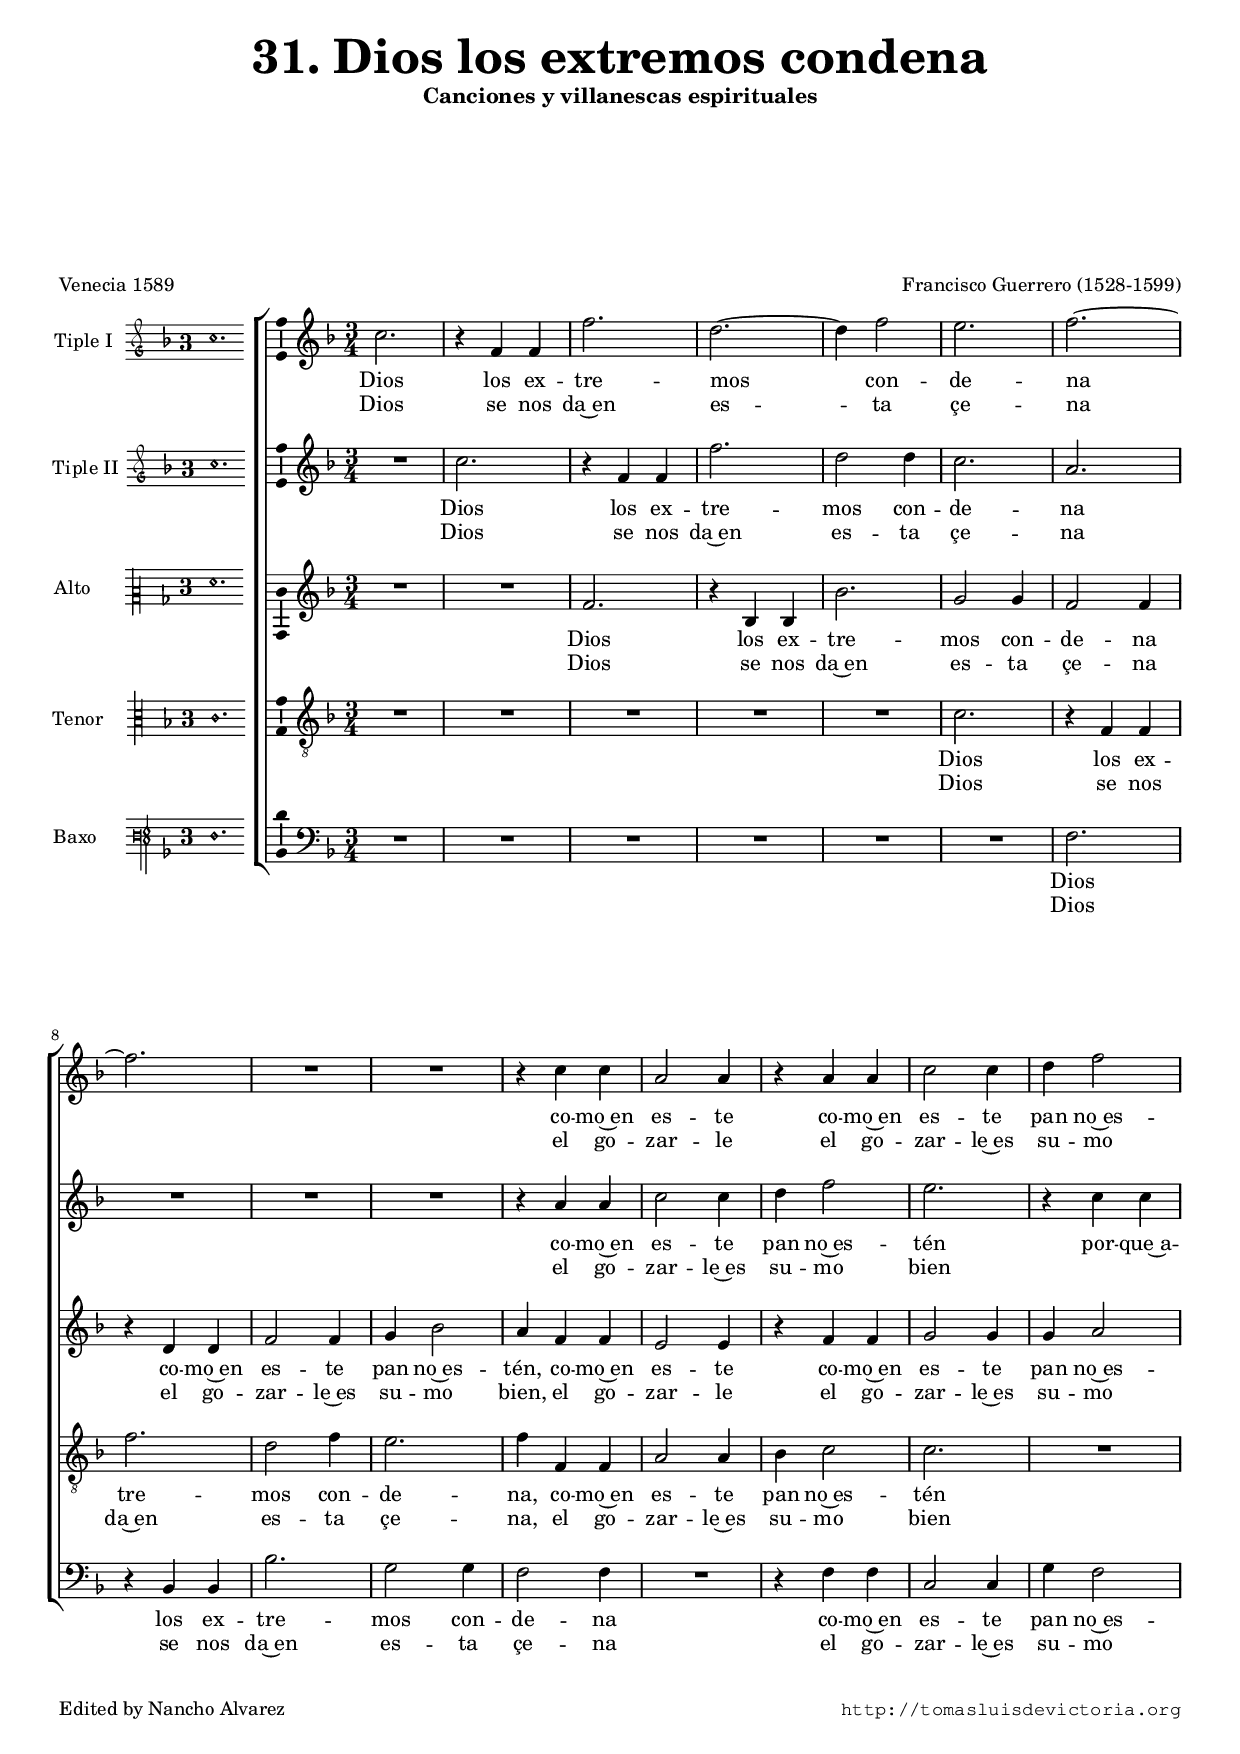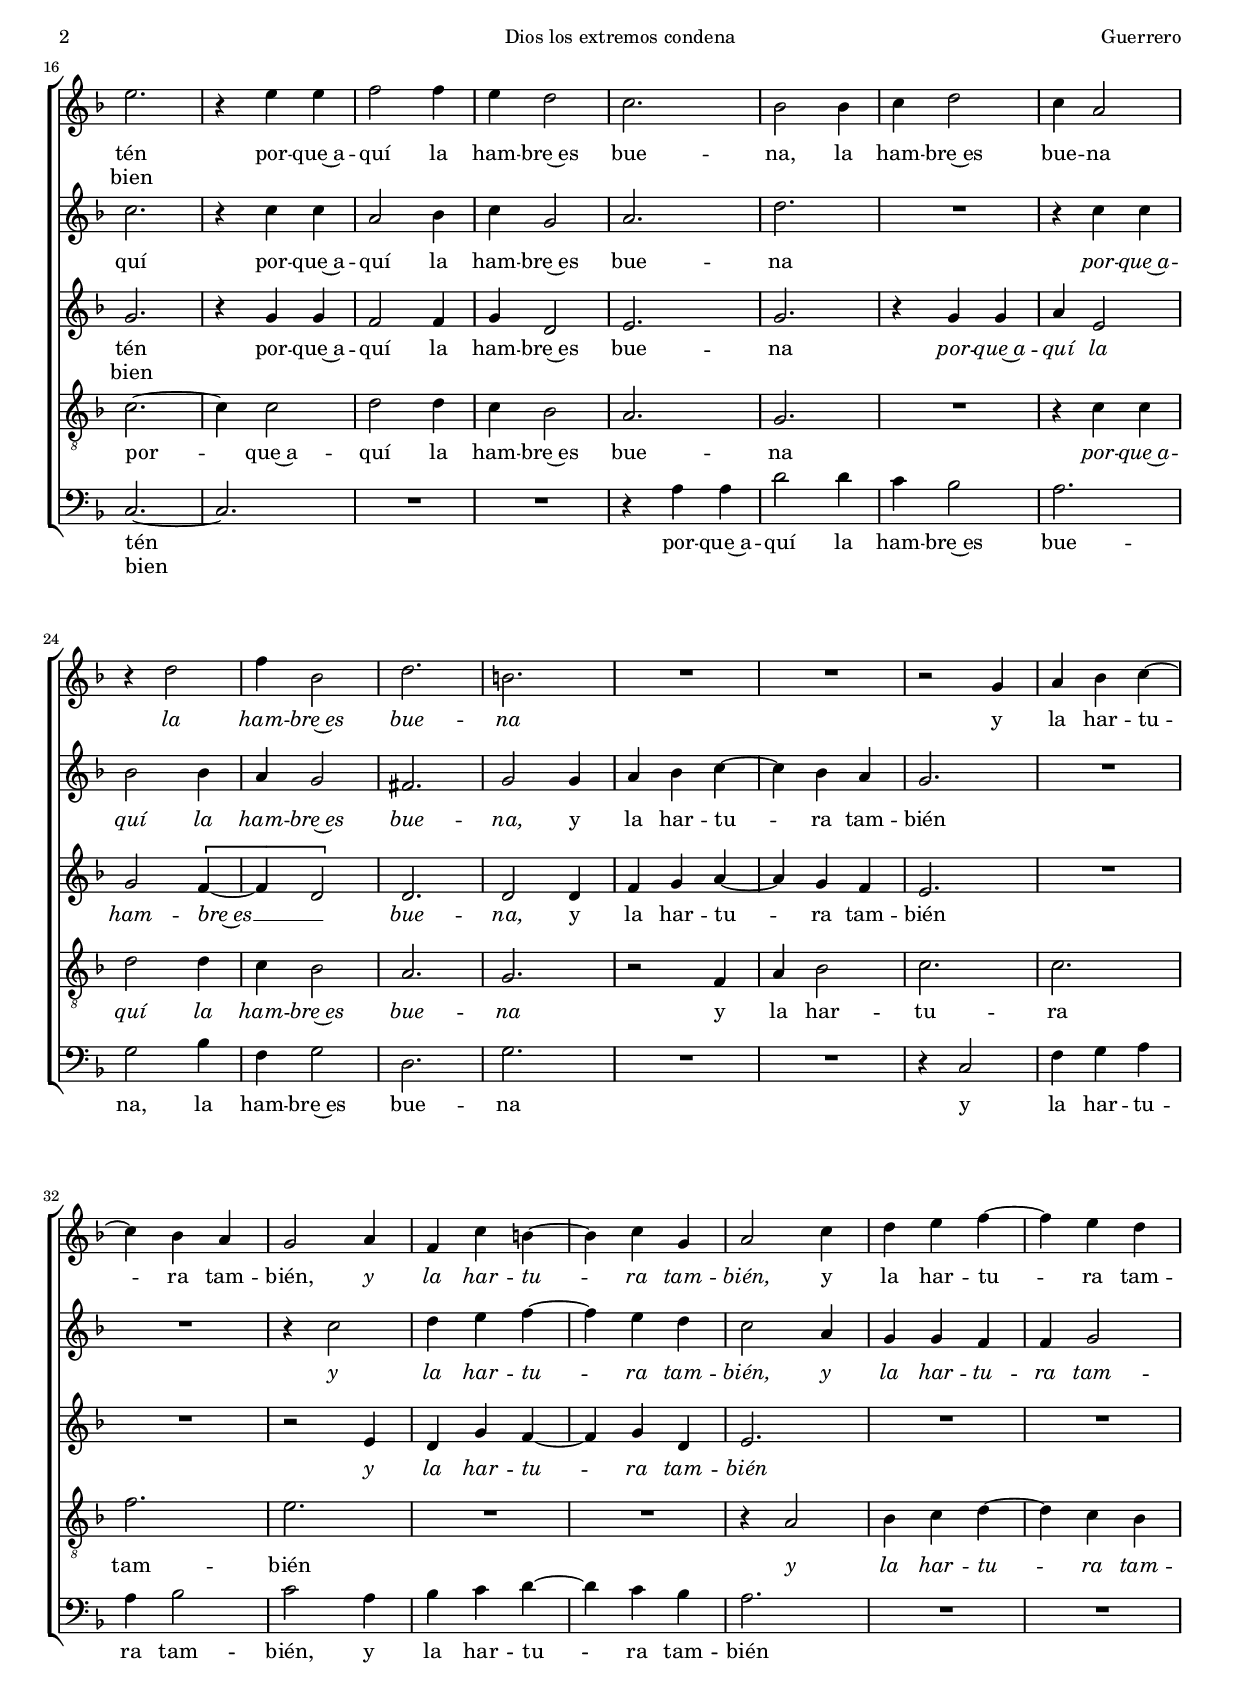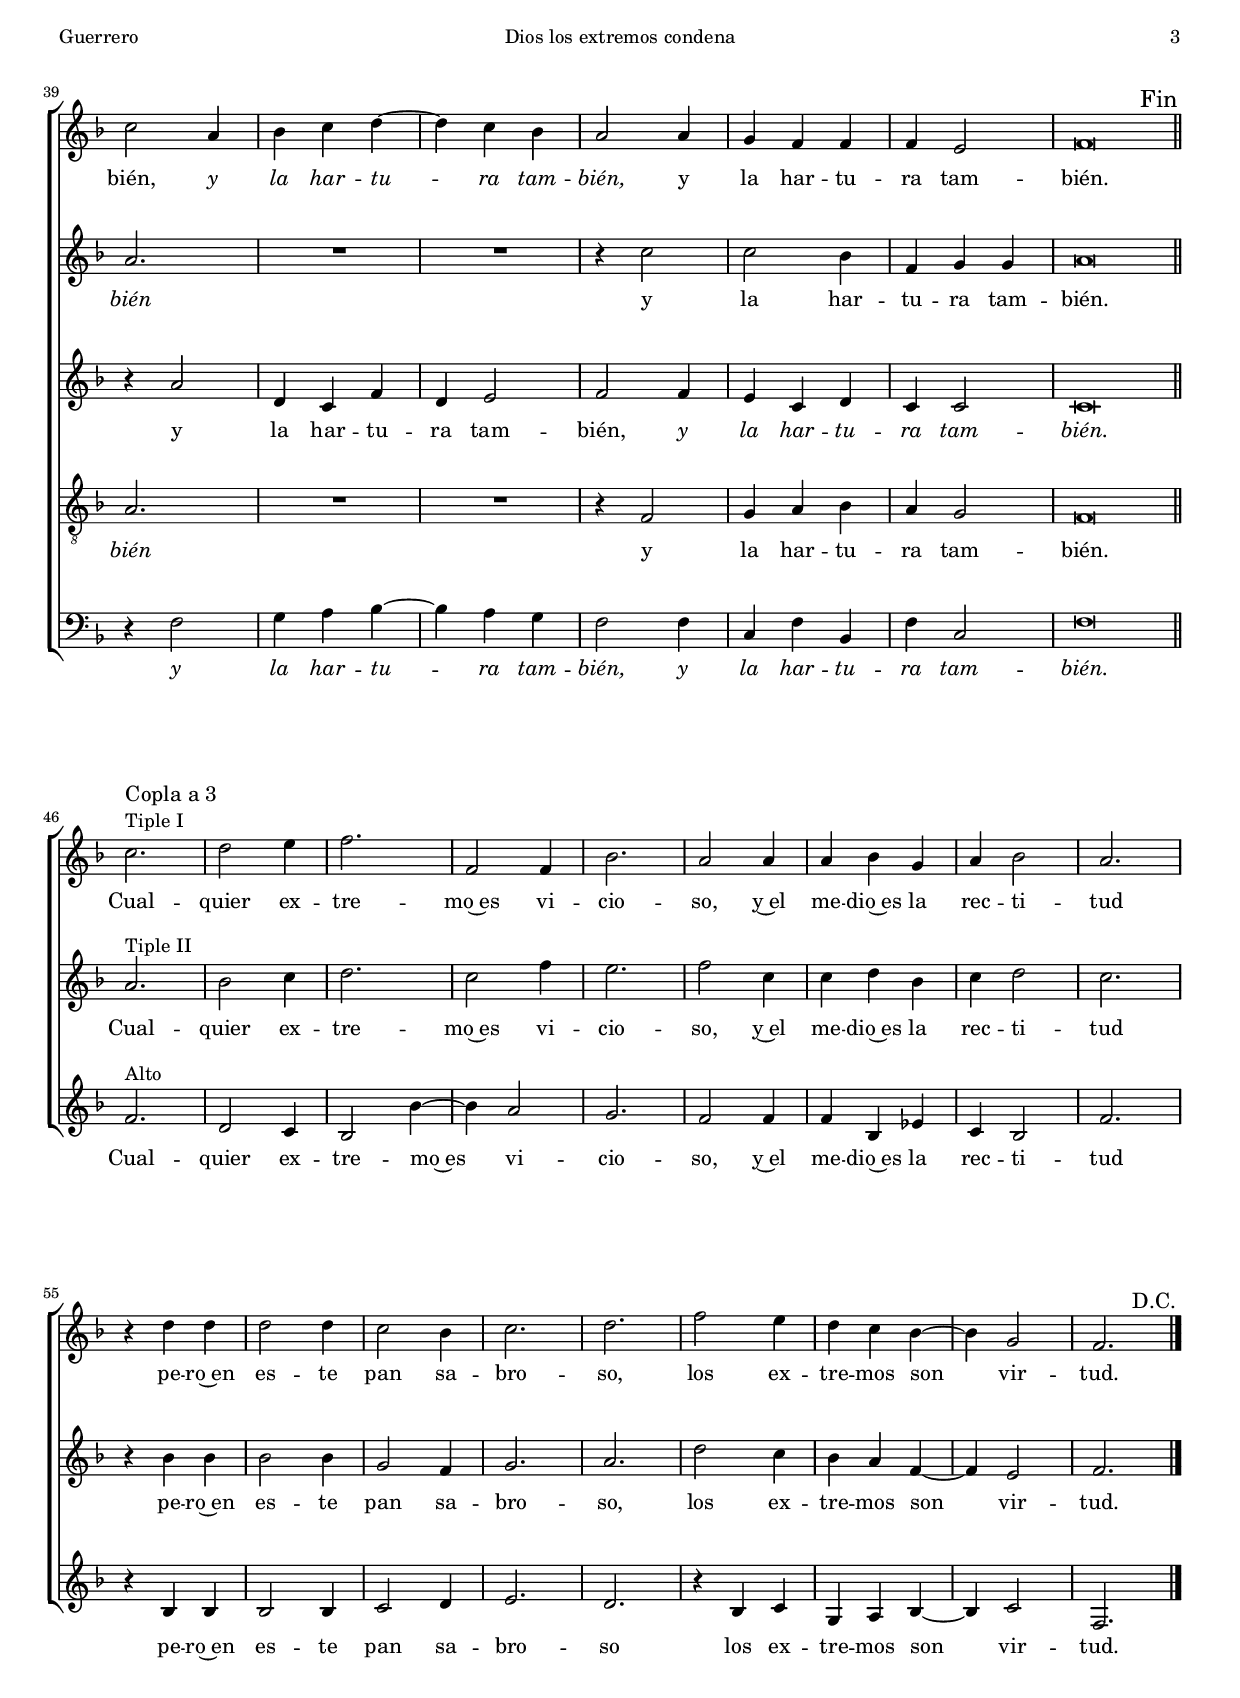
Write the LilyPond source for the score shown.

\version "2.18.0"

#(set-default-paper-size "a4")
#(set-global-staff-size 16.5)
#(ly:set-option 'point-and-click #f)
%mobile -s13.5 -i2.8

italicas=\override LyricText.font-shape = #'italic
rectas=\override LyricText.font-shape = #'upright
ss=\once \set suggestAccidentals = ##t
incipitwidth = 20

htitle="Dios los extremos condena"
hcomposer="Guerrero"

\header {
	title=\markup{\fontsize #4 "31. Dios los extremos condena"}
	subtitle=\markup{"Canciones y villanescas espirituales" }
	subsubtitle=\markup{\null \vspace #6 }
	composer="Francisco Guerrero (1528-1599)"
        pdfauthor=\composer
	%opus="(-)"
	poet=\markup{"Venecia 1589"}
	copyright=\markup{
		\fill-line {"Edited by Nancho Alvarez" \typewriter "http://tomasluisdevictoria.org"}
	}
%	tagline=""
}


global={\key f \major \time 3/4 \skip 1*3/4*45 \bar "||" \break
				\skip 1*3/4*18 \bar "|." }

cantus=\relative c''{
	c2.
	r4 f, f
	f'2.
	d ~
	d4 f2
	e2.
	f ~
	f
	R1*3/4*2
	r4 c c
	a2 a4
	r4 a a
	c2 c4
	d f2
	e2.
	r4 e e
	f2 f4
	e d2
	c2.
	bes2 bes4
	c d2
	c4 a2
	r4 d2
	f4 bes,2
	d2. 
	b
	R1*3/4*2
	r2 g4
	a bes c ~
	c bes a
	g2 a4
	f c' b ~
	b c g
	a2 c4 
	d e f ~
	f e d
	c2 a4
	bes4 c d ~
	d c bes
	a2 a4
	g f f
	f e2
	f\breve*3/8
	\override Score.RehearsalMark.self-alignment-X = #right
        \override Score.RehearsalMark.break-visibility = #begin-of-line-invisible
        \mark \markup{"Fin"}
        \once \override Score.TextScript.padding = #1.0
        s4*0^\markup{\column{\larger "Copla a 3" "Tiple I"}}
        c'2.
        d2 e4
        f2.
        f,2 f4
        bes2.
        a2 a4
        a4 bes g
        a bes2
        a2.
        r4 d d
        d2 d4
        c2 bes4
        c2.
        d
        f2 e4
        d4 c bes ~
        bes g2
        f2.
        \mark \markup{\smaller "D.C."}
}

cantusdos=\relative c''{
	R1*3/4
	c2.
	r4 f, f
	f'2.
	d2 d4
	c2.
	a2.
	R1*3/4*3
	r4 a a
	c2 c4
	d f2
	e2.
	r4 c c
	c2.
	r4 c c
	a2 bes4
	c g2
	a2.
	d2.
	R1*3/4
	r4 c c
	bes2 bes4
	a g2
	fis2.
	g2 g4
	a bes c ~
	c bes a 
	g2.
	R1*3/4*2
	r4 c2
	d4 e f ~
	f e d
	c2 a4
	g4 g f
	f g2
	a2.
	R1*3/4*2
	r4 c2
	c2 bes4
	f g g
	a\breve*3/8
	s4*0^\markup{"Tiple II"}
	a2.
	bes2 c4
	d2.
	c2 f4
	e2.
	f2 c4
	c d bes
	c d2
	c2.
	r4 bes bes
	bes2 bes4
	g2 f4
	g2.
	a
	d2 c4
	bes a f ~
	f e2
	f2.
}

altus=\relative c'{
	R1*3/4*2
	f2.
	r4 bes, bes
	bes'2.
	g2 g4
	f2 f4
	r4 d d
	f2 f4
	g4 bes2
	a4 f f
	e2 e4
	r4 f f
	g2 g4
	g a2
	g2.
	r4 g g
	f2 f4
	g d2
	e2.
	g2.
	r4 g g
	a e2
	g2 \[f4 ~
	f d2\]
	d2.
	d2 d4
	f g a ~
	a g f 
	e2.
	R1*3/4*2
	r2 e4
	d g f ~
	f g d
	e2.
	R1*3/4*2
	r4 a2
	d,4 c f
	d e2
	f f4
	e c d
	c c2
	c\breve*3/8
	s4*0^\markup{"Alto"}
	f2.
	d2 c4
	bes2 bes'4 ~
	bes a2
	g2.
	f2 f4
	f bes, ees
	c4 bes2
	f'2.
	r4 bes, bes
	bes2 bes4
	c2 d4
	e2.
	d
	r4 bes c
	g a bes ~
	bes c2
	f,2.
}

tenor=\relative c'{
	R1*3/4*5
	c2.
	r4 f, f
	f'2.
	d2 f4
	e2.
	f4 f, f
	a2 a4
	bes4 c2
	c2.
	R1*3/4
	c2. ~
	c4 c2
	d2 d4
	c bes2
	a2.
	g2.
	R1*3/4
	r4 c c
	d2 d4
	c bes2
	a2.
	g
	r2 f4
	a bes2
	c2.
	c
	f
	e
	R1*3/4*2
	r4 a,2
	bes4 c d ~
	d c bes
	a2.
	R1*3/4*2
	r4 f2
	g4 a bes
	a g2
	f\breve*3/8
}

bassus=\relative c{
	R1*3/4*6
	f2.
	r4 bes, bes
	bes'2.
	g2 g4
	f2 f4
	R1*3/4
	r4 f f
	c2 c4
	g'4 f2
	c2. ~
	c
	R1*3/4*2
	r4 a' a
	d2 d4
	c bes2
	a2.
	g2 bes4
	f g2
	d2.
	g
	R1*3/4*2
	r4 c,2
	f4 g a
	a bes2
	c2 a4
	bes c d ~
	d c bes
	a2.
	R1*3/4*2
	r4 f2
	g4 a bes ~
	bes a g
	f2 f4
	c f bes,
	f' c2
	f\breve*3/8
}

textocantus=\lyricmode{
Dios los ex -- tre -- mos con -- de -- na % estremos
co -- mo~en es -- te
co -- mo~en es -- te pan no~es -- tén
por -- que~a -- quí la ham -- bre~es bue -- na,
la ham -- bre~es bue -- na
\italicas
la ham -- bre~es bue -- na
\rectas
y la har -- tu -- ra tam -- bién, % tanbién
\italicas
y la har -- tu -- ra tam -- bién,
\rectas
y la har -- tu -- ra tam -- bién,
\italicas
y la har -- tu -- ra tam -- bién,
\rectas
y la har -- tu -- ra tam -- bién.
Cual -- quier ex -- tre -- mo~es vi -- cio -- so, % Qualquier extremo
y~el me -- dio~es la rec -- ti -- tud
pe -- ro~en es -- te pan sa -- bro -- so,
los ex -- tre -- mos son vir -- tud. % extremos
}
textocantusb=\lyricmode{
Dios se nos da~en es -- ta çe -- na
el go -- zar -- le
el go -- zar -- le~es su -- mo bien
}

textocantusdos=\lyricmode{
Dios los ex -- tre -- mos con -- de -- na
co -- mo~en es -- te pan no~es -- tén
por -- que~a -- quí
por -- que~a -- quí la ham -- bre~es bue -- na
\italicas
por -- que~a -- quí la ham -- bre~es bue -- na,
\rectas
y la har -- tu -- ra tam -- bién
\italicas
y la har -- tu -- ra tam -- bién,
y la har -- tu -- ra tam -- bién
\rectas
y la har -- tu -- ra tam -- bién.
Cual -- quier ex -- tre -- mo~es vi -- cio -- so,
y~el me -- dio~es la rec -- ti -- tud
pe -- ro~en es -- te pan sa -- bro -- so,
los ex -- tre -- mos son vir -- tud.
}
textocantusdosb=\lyricmode{
Dios se nos da~en es -- ta çe -- na
el go -- zar -- le~es su -- mo bien
}

textoaltus=\lyricmode{
Dios los ex -- tre -- mos con -- de -- na
co -- mo~en es -- te pan no~es -- tén,
co -- mo~en es -- te
co -- mo~en es -- te pan no~es -- tén
por -- que~a -- quí la ham -- bre~es bue -- na
\italicas
por -- que~a -- quí la ham -- bre~es __ _ bue -- na,
\rectas
y la har -- tu -- ra tam -- bién
\italicas
y la har -- tu -- ra tam -- bién
\rectas
y la har -- tu -- ra tam -- bién,
\italicas
y la har -- tu -- ra tam -- bién.
\rectas
Cual -- quier ex -- tre -- mo~es vi -- cio -- so,
y~el me -- dio~es la rec -- ti -- tud
pe -- ro~en es -- te pan sa -- bro -- so
los ex -- tre -- mos son vir -- tud.
}
textoaltusb=\lyricmode{
Dios se nos da~en es -- ta çe -- na
el go -- zar -- le~es su -- mo bien,
el go -- zar -- le
el go -- zar -- le~es su -- mo bien
}

textotenor=\lyricmode{
Dios los ex -- tre -- mos con -- de -- na,
co -- mo~en es -- te pan no~es -- tén
por -- que~a -- quí la ham -- bre~es bue -- na
\italicas
por -- que~a -- quí la ham -- bre~es bue -- na
\rectas
y la har -- tu -- ra tam -- bién
\italicas
y la har -- tu -- ra tam -- bién
\rectas
y la har -- tu -- ra tam -- bién.
}
textotenorb=\lyricmode{
Dios se nos da~en es -- ta çe -- na,
el go -- zar -- le~es su -- mo bien
}

textobassus=\lyricmode{
Dios los ex -- tre -- mos con -- de -- na
co -- mo~en es -- te pan no~es -- tén
por -- que~a -- quí la ham -- bre~es bue -- na,
la ham -- bre~es bue -- na
y la har -- tu -- ra tam -- bién,
y la har -- tu -- ra tam -- bién
\italicas
y la har -- tu -- ra tam -- bién,
y la har -- tu -- ra tam -- bién.
}
textobassusb=\lyricmode{
Dios se nos da~en es -- ta çe -- na
el go -- zar -- le~es su -- mo bien

}

incipitcantus=\markup{
	\score{
		{ 
		\set Staff.instrumentName="Tiple I  "
		\override NoteHead.style = #'neomensural
		\override Rest.style = #'neomensural
		\override Staff.TimeSignature.style = #'single-digit
		\cadenzaOn 
		\clef "petrucci-g"
		\key f \major
		\time 3/4
		c''1.
		} 
	\layout {
		\context {\Voice
			\remove Ligature_bracket_engraver
			\consists Mensural_ligature_engraver
		}
		line-width=\incipitwidth
		indent = 0
	}
	}
}

incipitcantusdos=\markup{
	\score{
		{ 
		\set Staff.instrumentName="Tiple II "
		\override NoteHead.style = #'neomensural
		\override Rest.style = #'neomensural
		\override Staff.TimeSignature.style = #'single-digit
		\cadenzaOn 
		\clef "petrucci-g"
		\key f \major
		\time 3/4
		c''1.
		} 
	\layout {
		\context {\Voice
			\remove Ligature_bracket_engraver
			\consists Mensural_ligature_engraver
		}
		line-width=\incipitwidth
		indent = 0
	}
	}
}

incipitaltus=\markup{
	\score{
		{ 
		\set Staff.instrumentName="Alto      "
		\override NoteHead.style = #'neomensural
		\override Rest.style = #'neomensural
		\override Staff.TimeSignature.style = #'single-digit
		\cadenzaOn 
		\clef "petrucci-c2"
		\key f \major
		\time 3/4
		f'1.
		} 
	\layout {
		\context {\Voice
			\remove Ligature_bracket_engraver
			\consists Mensural_ligature_engraver
		}
		line-width=\incipitwidth
		indent = 0
	}
	}
}

incipittenor=\markup{
	\score{
		{ 
		\set Staff.instrumentName="Tenor    "
		\override NoteHead.style = #'neomensural 
		\override Rest.style = #'neomensural
		\override Staff.TimeSignature.style = #'single-digit
		\cadenzaOn 
		\clef "petrucci-c3"
		\key f \major
		\time 3/4
		c'1.
		} 
	\layout {
		\context {\Voice
			\remove Ligature_bracket_engraver
			\consists Mensural_ligature_engraver
		}
		line-width=\incipitwidth
		indent=0
	}
	}
}

incipitbassus=\markup{
	\score{
		{ 
		\set Staff.instrumentName="Baxo     "
		\override NoteHead.style = #'neomensural 
		\override Rest.style = #'neomensural
		\override Staff.TimeSignature.style = #'single-digit
		\cadenzaOn 
		\clef "petrucci-f3"
		\key f \major
		\time 3/4
		f1.
		} 
	\layout {
		\context {\Voice
			\remove Ligature_bracket_engraver
			\consists Mensural_ligature_engraver
		}
		line-width=\incipitwidth
		indent=0
	}
	}
}



\score {\transpose c' c'{
\new ChoirStaff<<

	\new Staff <<\global
	\new Voice="v1" {
		\set Staff.instrumentName=\incipitcantus
		\clef "treble"
		\cantus }
	\new Lyrics \lyricsto "v1" {\textocantus }
	\new Lyrics \lyricsto "v1" {\textocantusb }
	>>

	\new Staff <<\global
	\new Voice="v5" {
		\set Staff.instrumentName=\incipitcantusdos
		\clef "treble"
		\cantusdos }
	\new Lyrics \lyricsto "v5" {\textocantusdos }
	\new Lyrics \lyricsto "v5" {\textocantusdosb }

	>>

	\new Staff <<\global
	\new Voice="v2" {
		\set Staff.instrumentName=\incipitaltus
		\clef "treble"
		\altus }
	\new Lyrics \lyricsto "v2" {\textoaltus }
	\new Lyrics \lyricsto "v2" {\textoaltusb }
	
	>>
	
	\new Staff <<\global
	\new Voice="v3" {
		\set Staff.instrumentName=\incipittenor
		\clef "G_8"
		\tenor }
	\new Lyrics \lyricsto "v3" {\textotenor }
	\new Lyrics \lyricsto "v3" {\textotenorb }
	>>

	\new Staff <<\global
	\new Voice="v4" {
		\set Staff.instrumentName=\incipitbassus
		\clef "bass"
		\bassus }
	\new Lyrics \lyricsto "v4" {\textobassus }
	\new Lyrics \lyricsto "v4" {\textobassusb }
	>>
	
>>

	}%transpose

\layout{ 
	\context {\Lyrics 
		\override VerticalAxisGroup.staff-affinity = #UP
		\override VerticalAxisGroup.nonstaff-relatedstaff-spacing =
			#'((basic-distance . 0) (minimum-distance . 0) (padding . 1))
		\override LyricText.font-size = #1.2
		\override LyricHyphen.minimum-distance = #0.5
	}
	\context {\Score 
		tempoHideNote = ##t
		\override BarNumber.padding = #2 
	}
	\context {\Voice 
		%melismaBusyProperties = #'()
		%autoBeaming = ##f
	}
	\context {\Staff 
                \RemoveEmptyStaves
                %\override VerticalAxisGroup.remove-first = ##t
		\override VerticalAxisGroup.staff-staff-spacing =
			#'((basic-distance . 11) (minimum-distance . 0) (padding . 1))
		\consists Ambitus_engraver 
		\override LigatureBracket.padding = #1
	}
}

%\midi { \mtempo }

}


\paper{
	evenHeaderMarkup=\markup  \fill-line { \fromproperty #'page:page-number-string \htitle \hcomposer }
	oddHeaderMarkup= \markup  \fill-line { \on-the-fly #not-first-page \hcomposer \on-the-fly #not-first-page \htitle \on-the-fly #not-first-page \fromproperty #'page:page-number-string }
	system-count=8
	%page-count = 8
	ragged-last-bottom = ##f
	indent=3.5\cm
	system-system-spacing =
	#'((basic-distance . 20) (minimum-distance . 0) (padding . 5))
	top-system-spacing = % header
	#'((basic-distance . 9) (minimum-distance . 0) (padding . 0))
	last-bottom-spacing = % footer
	#'((basic-distance . 12) (minimum-distance . 0) (padding . 0))
	markup-system-spacing.padding = #1.5
}
